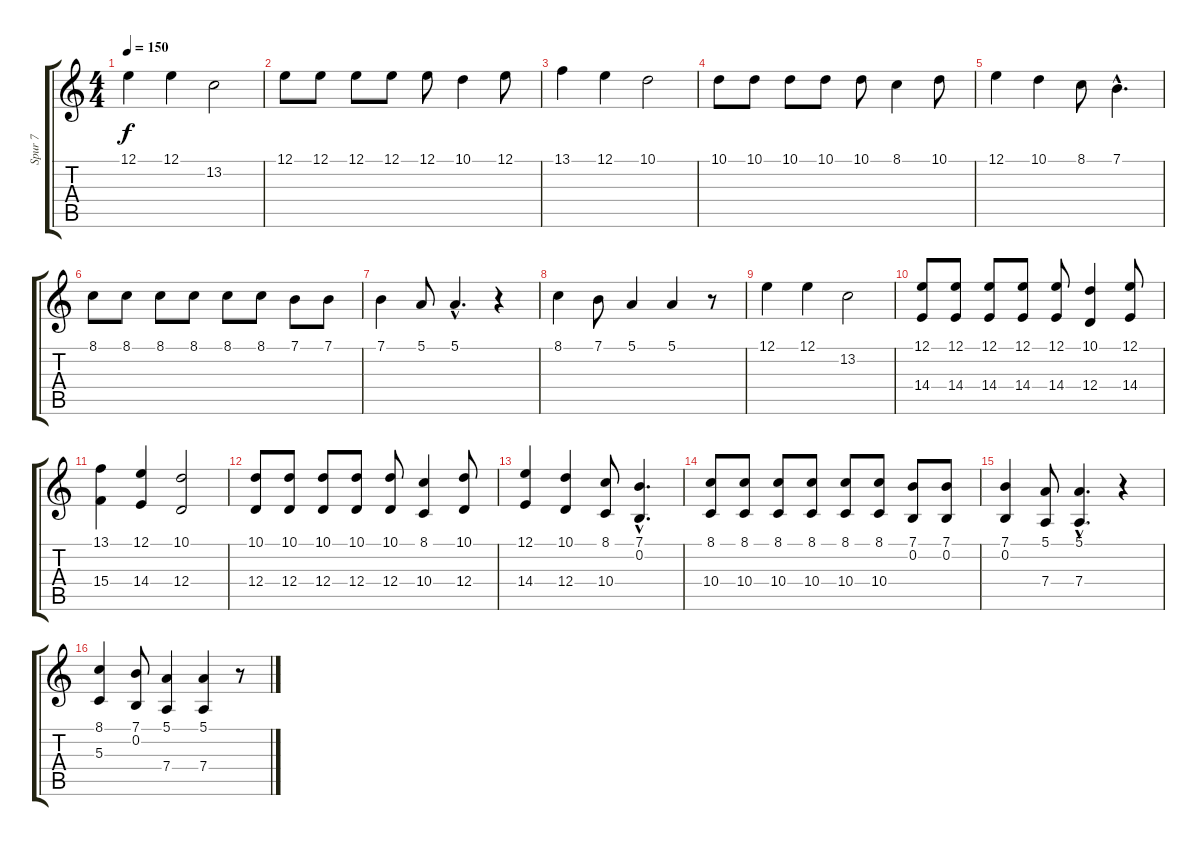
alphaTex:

\track ("Spur 7" "Spur 7") {instrument lead1square}
\staff {score tabs}
\tuning (E4 B3 G3 D3 A2 E2) {hide}
\ts (4 4)
\tempo 150
\clef g2
\ks c
12.1.4{dy f} 12.1.4 13.2.2 |
12.1.8 12.1.8 12.1.8 12.1.8 12.1.8 10.1.4 12.1.8 |
13.1.4 12.1.4 10.1.2 |
10.1.8 10.1.8 10.1.8 10.1.8 10.1.8 8.1.4 10.1.8 |
12.1.4 10.1.4 8.1.8 7.1{hac}.4{d} |
8.1.8 8.1.8 8.1.8 8.1.8 8.1.8 8.1.8 7.1.8 7.1.8 |
7.1.4 5.1.8 5.1{hac}.4{d} r.4 |
8.1.4 7.1.8 5.1.4 5.1.4 r.8 |
12.1.4 12.1.4 13.2.2 |
(12.1 14.4).8 (12.1 14.4).8 (12.1 14.4).8 (12.1 14.4).8 (12.1 14.4).8 (10.1 12.4).4 (12.1 14.4).8 |
(13.1 15.4).4 (12.1 14.4).4 (10.1 12.4).2 |
(10.1 12.4).8 (10.1 12.4).8 (10.1 12.4).8 (10.1 12.4).8 (10.1 12.4).8 (8.1 10.4).4 (10.1 12.4).8 |
(12.1 14.4).4 (10.1 12.4).4 (8.1 10.4).8 (7.1{hac} 0.2{hac}).4{d} |
(8.1 10.4).8 (8.1 10.4).8 (8.1 10.4).8 (8.1 10.4).8 (8.1 10.4).8 (8.1 10.4).8 (7.1 0.2).8 (7.1 0.2).8 |
(7.1 0.2).4 (5.1 7.4).8 (5.1{hac} 7.4{hac}).4{d} r.4 |
(8.1 5.3).4 (7.1 0.2).8 (5.1 7.4).4 (5.1 7.4).4 r.8
